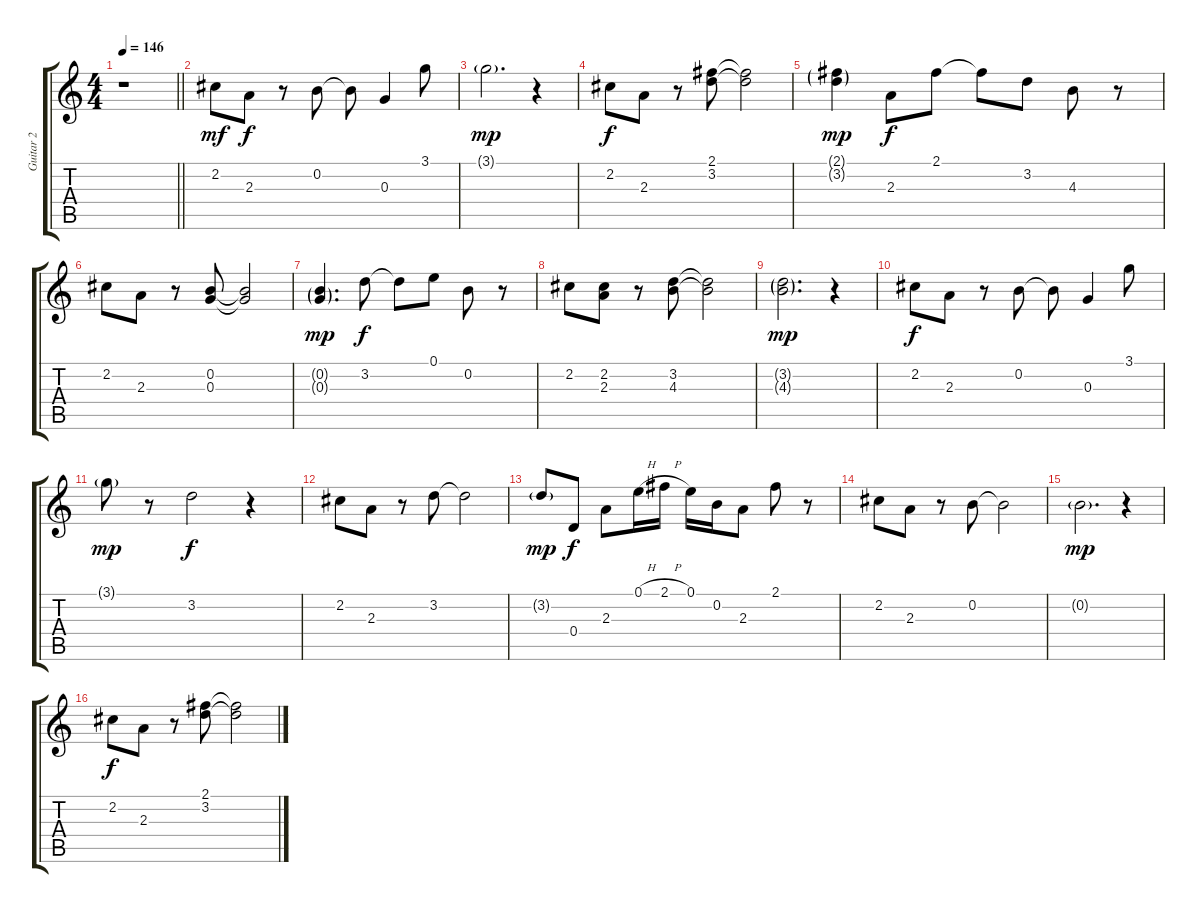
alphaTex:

\track ("Guitar 2" "Guitar 2") {instrument electricguitarclean}
\staff {score tabs}
\tuning (E4 B3 G3 D3 A2 E2) {hide}
\ts (4 4)
\tempo 146
\clef g2
\barLineRight lightlight
\ks c
r.1{dy mf instrument electricguitarclean} |
2.2.8 2.3.8{dy f} r.8 0.2.8 0.2{t}.8 0.3.4 3.1.8 |
3.1{g}.2{d dy mp} r.4 |
2.2.8{dy f} 2.3.8 r.8 (2.1 3.2).8 (2.1{t} 3.2{t}).2 |
(2.1{g} 3.2{g}).4{dy mp} 2.3.8{dy f} 2.1.8 2.1{t}.8 3.2.8 4.3.8 r.8 |
2.2.8 2.3.8 r.8 (0.2 0.3).8 (0.2{t} 0.3{t}).2 |
(0.2{g} 0.3{g}).4{d dy mp} 3.2.8{dy f} 3.2{t}.8 0.1.8 0.2.8 r.8 |
2.2.8 (2.2 2.3).8 r.8 (3.2 4.3).8 (3.2{t} 4.3{t}).2 |
(3.2{g} 4.3{g}).2{d dy mp} r.4 |
2.2.8{dy f} 2.3.8 r.8 0.2.8 0.2{t}.8 0.3.4 3.1.8 |
3.1{g}.8{dy mp} r.8 3.2.2{dy f} r.4 |
2.2.8 2.3.8 r.8 3.2.8 3.2{t}.2 |
3.2{g}.8{dy mp} 0.4.8{dy f} 2.3.8 0.1{h}.16 2.1{h}.16 0.1.16 0.2.16 2.3.8 2.1.8 r.8 |
2.2.8 2.3.8 r.8 0.2.8 0.2{t}.2 |
0.2{g}.2{d dy mp} r.4 |
2.2.8{dy f} 2.3.8 r.8 (2.1 3.2).8 (2.1{t} 3.2{t}).2
